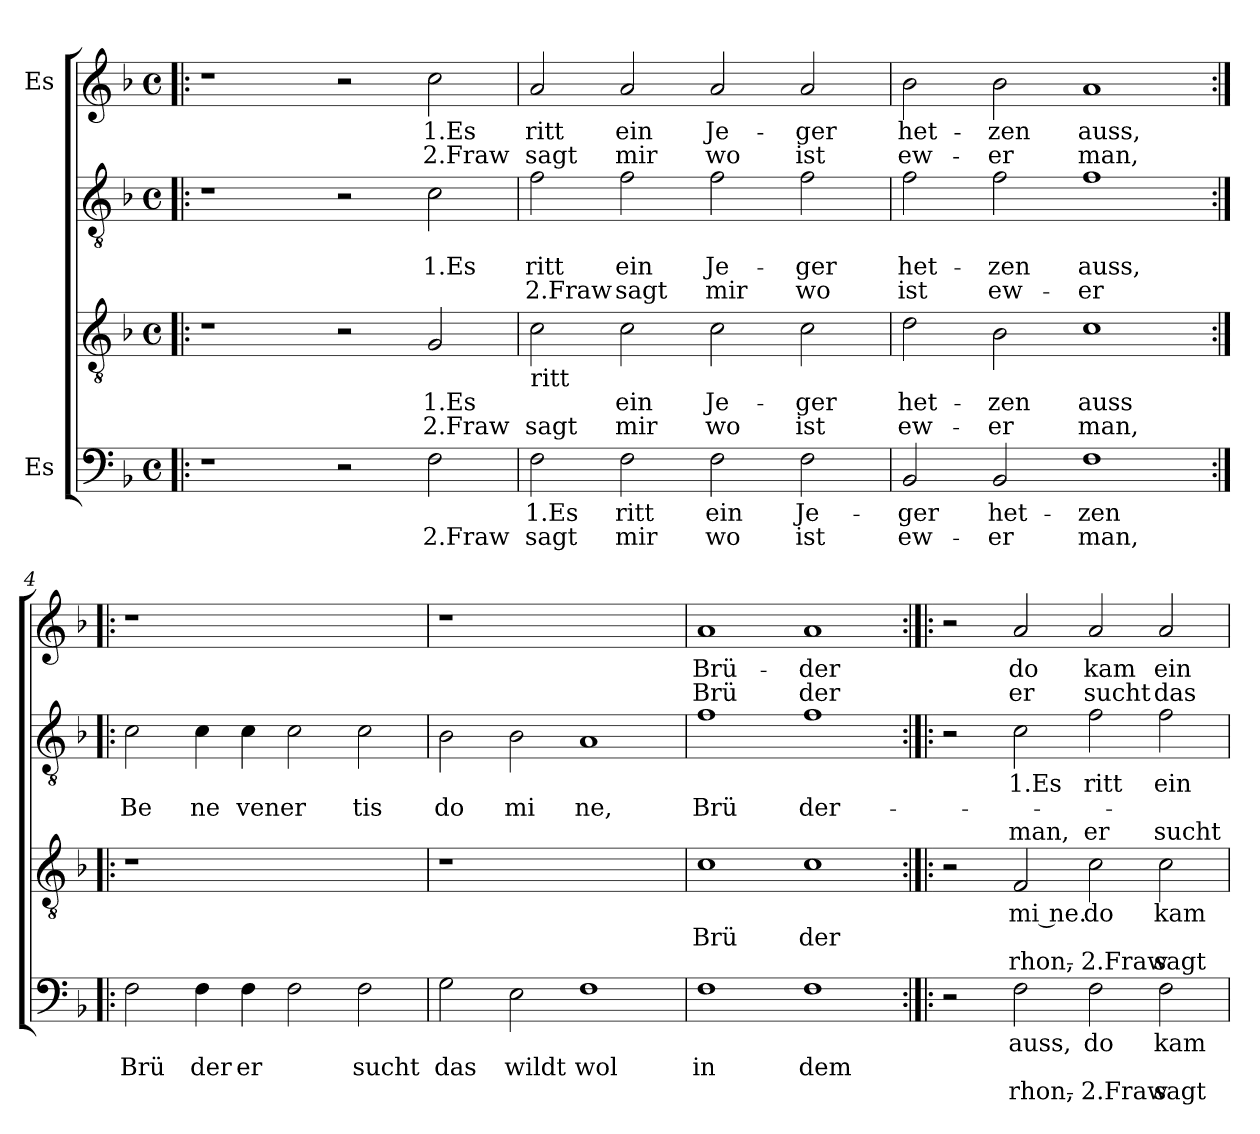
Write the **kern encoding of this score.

**kern	**text	**text	**text	**kern	**text	**text	**text	**kern	**text	**text	**text	**kern	**text	**text
*part4	*part4	*part4	*part4	*part3	*part3	*part3	*part3	*part2	*part2	*part2	*part2	*part1	*part1	*part1
*staff4	*staff4	*staff4	*staff4	*staff3	*staff3	*staff3	*staff3	*staff2	*staff2	*staff2	*staff2	*staff1	*staff1	*staff1
*I"Es	*	*	*	*	*	*	*	*	*	*	*	*I"Es	*	*
*clefF4	*	*	*	*clefGv2	*	*	*	*clefGv2	*	*	*	*clefG2	*	*
*k[b-]	*	*	*	*k[b-]	*	*	*	*k[b-]	*	*	*	*k[b-]	*	*
*F:	*	*	*	*F:	*	*	*	*F:	*	*	*	*F:	*	*
*M4/4	*	*	*	*M4/4	*	*	*	*M4/4	*	*	*	*M4/4	*	*
*met(c)	*	*	*	*met(c)	*	*	*	*met(c)	*	*	*	*met(c)	*	*
=1!|:	=1!|:	=1!|:	=1!|:	=1!|:	=1!|:	=1!|:	=1!|:	=1!|:	=1!|:	=1!|:	=1!|:	=1!|:	=1!|:	=1!|:
1r	.	.	.	1r	.	.	.	1r	.	.	.	1r	.	.
2r	.	.	.	2r	.	.	.	2r	.	.	.	2r	.	.
!	!	!LO:LY:b:rj	!	!	!LO:LY:b:rj	!LO:LY:b:rj	!	!	!	!LO:LY:b:rj	!	!	!LO:LY:b:rj	!LO:LY:b:rj
2F\	.	2.Fraw	.	2G/	1.Es	2.Fraw	.	2c\	.	1.Es	.	2cc\	1.Es	2.Fraw
=2	=2	=2	=2	=2	=2	=2	=2	=2	=2	=2	=2	=2	=2	=2
!	!	!	!	!LO:TX:b:t=ritt	!	!	!	!	!	!	!	!	!	!
!	!LO:LY:b	!LO:LY:b	!	!	!	!LO:LY:b	!	!	!	!LO:LY:b	!LO:LY:b	!	!LO:LY:b	!LO:LY:b
2F\	1.Es	sagt	.	2c\	.	sagt	.	2f\	.	ritt	2.Fraw	2a/	ritt	sagt
!	!LO:LY:b	!LO:LY:b	!	!	!LO:LY:b	!LO:LY:b	!	!	!	!LO:LY:b	!LO:LY:b	!	!LO:LY:b	!LO:LY:b
2F\	ritt	mir	.	2c\	ein	mir	.	2f\	.	ein	sagt	2a/	ein	mir
!	!LO:LY:b	!LO:LY:b	!	!	!LO:LY:b	!LO:LY:b	!	!	!	!LO:LY:b	!LO:LY:b	!	!LO:LY:b	!LO:LY:b
2F\	ein	wo	.	2c\	Je-	wo	.	2f\	.	Je-	mir	2a/	Je-	wo
!	!LO:LY:b	!LO:LY:b	!	!	!LO:LY:b	!LO:LY:b	!	!	!	!LO:LY:b	!LO:LY:b	!	!LO:LY:b	!LO:LY:b
2F\	Je-	ist	.	2c\	-ger	ist	.	2f\	.	-ger	wo	2a/	-ger	ist
=3	=3	=3	=3	=3	=3	=3	=3	=3	=3	=3	=3	=3	=3	=3
!	!LO:LY:b	!LO:LY:b	!	!	!LO:LY:b	!LO:LY:b	!	!	!	!LO:LY:b	!LO:LY:b	!	!LO:LY:b	!LO:LY:b
2BB-/	-ger	ew-	.	2d\	het-	ew-	.	2f\	.	het-	ist	2b-\	het-	ew-
!	!LO:LY:b	!LO:LY:b	!	!	!LO:LY:b	!LO:LY:b	!	!	!	!LO:LY:b	!LO:LY:b	!	!LO:LY:b	!LO:LY:b
2BB-/	het-	-er	.	2B-\	-zen	-er	.	2f\	.	-zen	ew-	2b-\	-zen	-er
!	!LO:LY:b	!LO:LY:b	!	!	!LO:LY:b	!LO:LY:b	!	!	!	!LO:LY:b	!LO:LY:b	!	!LO:LY:b	!LO:LY:b
1F	-zen	man,	.	1c	auss	man,	.	1f	.	auss,	-er	1a	auss,	man,
!!LO:LB:g=z
=4:|!|:	=4:|!|:	=4:|!|:	=4:|!|:	=4:|!|:	=4:|!|:	=4:|!|:	=4:|!|:	=4:|!|:	=4:|!|:	=4:|!|:	=4:|!|:	=4:|!|:	=4:|!|:	=4:|!|:
!	!	!LO:LY:b	!	!	!	!	!	!	!	!LO:LY:b	!	!	!	!
2F\	.	Brü	.	1r	.	.	.	2c\	.	Be	.	1r	.	.
!	!	!LO:LY:b	!	!	!	!	!	!	!	!LO:LY:b	!	!	!	!
4F\	.	der	.	.	.	.	.	4c\	.	ne	.	.	.	.
!	!	!LO:LY:b	!	!	!	!	!	!	!	!LO:LY:b	!	!	!	!
4F\	.	er	.	.	.	.	.	4c\	.	vener	.	.	.	.
2F\	.	.	.	1ryy	.	.	.	2c\	.	.	.	1ryy	.	.
!	!	!LO:LY:b	!	!	!	!	!	!	!	!LO:LY:b	!	!	!	!
2F\	.	sucht	.	.	.	.	.	2c\	.	tis	.	.	.	.
=5	=5	=5	=5	=5	=5	=5	=5	=5	=5	=5	=5	=5	=5	=5
!	!	!LO:LY:b	!	!	!	!	!	!	!	!LO:LY:b	!	!	!	!
2G\	.	das	.	1r	.	.	.	2B-\	.	do	.	1r	.	.
!	!	!LO:LY:b	!	!	!	!	!	!	!	!LO:LY:b	!	!	!	!
2E\	.	wildt	.	.	.	.	.	2B-\	.	mi	.	.	.	.
!	!	!LO:LY:b	!	!	!	!	!	!	!	!LO:LY:b	!	!	!	!
1F	.	wol	.	1ryy	.	.	.	1A	.	ne,	.	1ryy	.	.
=6	=6	=6	=6	=6	=6	=6	=6	=6	=6	=6	=6	=6	=6	=6
!	!	!LO:LY:b	!	!	!	!LO:LY:b	!	!	!	!LO:LY:b	!	!	!LO:LY:b	!LO:LY:b
1F	.	in	.	1c	.	Brü	.	1f	.	Brü	.	1a	Brü-	Brü
!	!	!LO:LY:b	!	!	!	!LO:LY:b	!	!	!	!LO:LY:b	!	!	!LO:LY:b	!LO:LY:b
1F	.	dem	.	1c	.	der	.	1f	.	der-	.	1a	-der	der
=7:|!|:	=7:|!|:	=7:|!|:	=7:|!|:	=7:|!|:	=7:|!|:	=7:|!|:	=7:|!|:	=7:|!|:	=7:|!|:	=7:|!|:	=7:|!|:	=7:|!|:	=7:|!|:	=7:|!|:
2r	.	.	.	2r	.	.	.	2r	.	.	.	2r	.	.
!	!LO:LY:b	!	!LO:LY:b	!	!LO:LY:b	!	!LO:LY:b	!	!LO:LY:b	!	!LO:LY:b	!	!LO:LY:b	!LO:LY:b
2F\	auss,	.	rhon,-	2F/	mi ne.	.	rhon,-	2c\	1.Es	.	man,	2a/	do	er
!	!LO:LY:b	!	!LO:LY:b	!	!LO:LY:b	!	!LO:LY:b	!	!LO:LY:b	!	!LO:LY:b	!	!LO:LY:b	!LO:LY:b
2F\	do	.	-2.Fraw	2c\	do	.	-2.Fraw	2f\	ritt	.	er	2a/	kam	sucht
!	!LO:LY:b	!	!LO:LY:b	!	!LO:LY:b	!	!LO:LY:b	!	!LO:LY:b	!	!LO:LY:b	!	!LO:LY:b	!LO:LY:b
2F\	kam	.	sagt	2c\	kam	.	sagt	2f\	ein	.	sucht	2a/	ein-	das
=	=	=	=	=	=	=	=	=	=	=	=	=	=	=
*-	*-	*-	*-	*-	*-	*-	*-	*-	*-	*-	*-	*-	*-	*-
